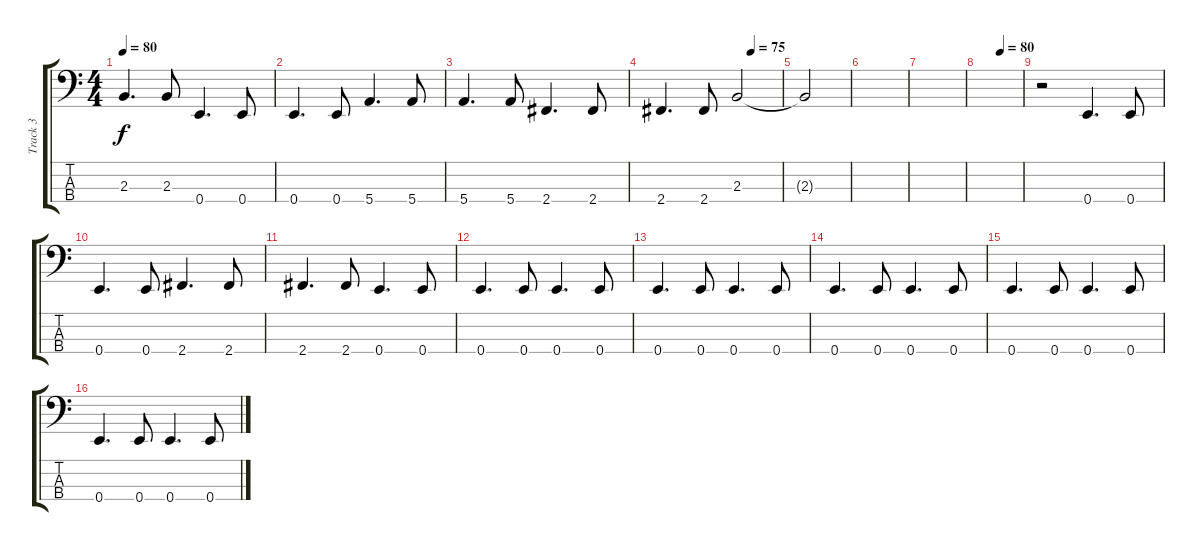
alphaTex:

\track ("Track 3" "Track 3") {instrument electricbassfinger}
\staff {score tabs}
\tuning (G2 D2 A1 E1) {hide}
\ts (4 4)
\tempo 80
\clef f4
\ks c
2.3.4{d dy f} 2.3.8 0.4.4{d} 0.4.8 |
0.4.4{d} 0.4.8 5.4.4{d} 5.4.8 |
5.4.4{d} 5.4.8 2.4.4{d} 2.4.8 |
\tempo (75 0.75)
2.4.4{d} 2.4.8 2.3.2 |
2.3{t}.2 |
|
|
\tempo (80 0.5)
|
r.2 0.4.4{d} 0.4.8 |
0.4.4{d} 0.4.8 2.4.4{d} 2.4.8 |
2.4.4{d} 2.4.8 0.4.4{d} 0.4.8 |
0.4.4{d} 0.4.8 0.4.4{d} 0.4.8 |
0.4.4{d} 0.4.8 0.4.4{d} 0.4.8 |
0.4.4{d} 0.4.8 0.4.4{d} 0.4.8 |
0.4.4{d} 0.4.8 0.4.4{d} 0.4.8 |
0.4.4{d} 0.4.8 0.4.4{d} 0.4.8
